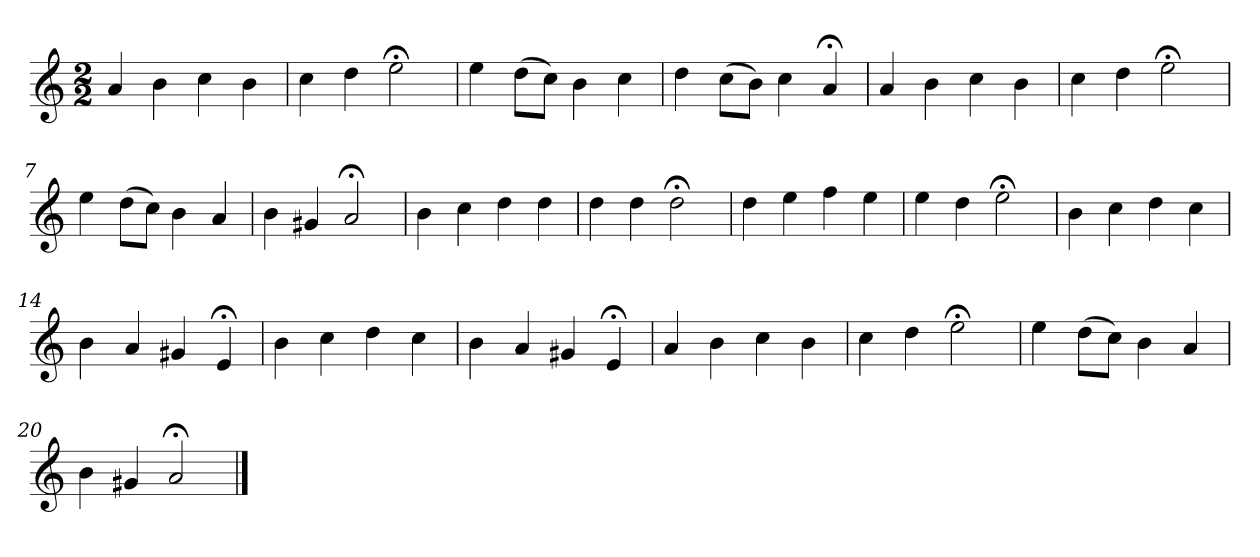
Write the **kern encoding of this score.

**kern
*part1
*staff1
*k[]
*a:
*M2/2
*MM120
=1
4a
4b
4cc
4b
=2
4cc
4dd
2ee;<
=3
4ee
(8ddL
8ccJ)
4b
4cc
=4
4dd
(8ccL
8bJ)
4cc
4a;<
=5
4a
4b
4cc
4b
=6
4cc
4dd
2ee;<
=7
4ee
(8ddL
8ccJ)
4b
4a
=8
4b
4g#X
2a;<
=9
4b
4cc
4dd
4dd
=10
4dd
4dd
2dd;<
=11
4dd
4ee
4ff
4ee
=12
4ee
4dd
2ee;<
=13
4b
4cc
4dd
4cc
=14
4b
4a
4g#X
4e;<
=15
4b
4cc
4dd
4cc
=16
4b
4a
4g#X
4e;<
=17
4a
4b
4cc
4b
=18
4cc
4dd
2ee;<
=19
4ee
(8ddL
8ccJ)
4b
4a
=20
4b
4g#X
2a;<
==
*-
